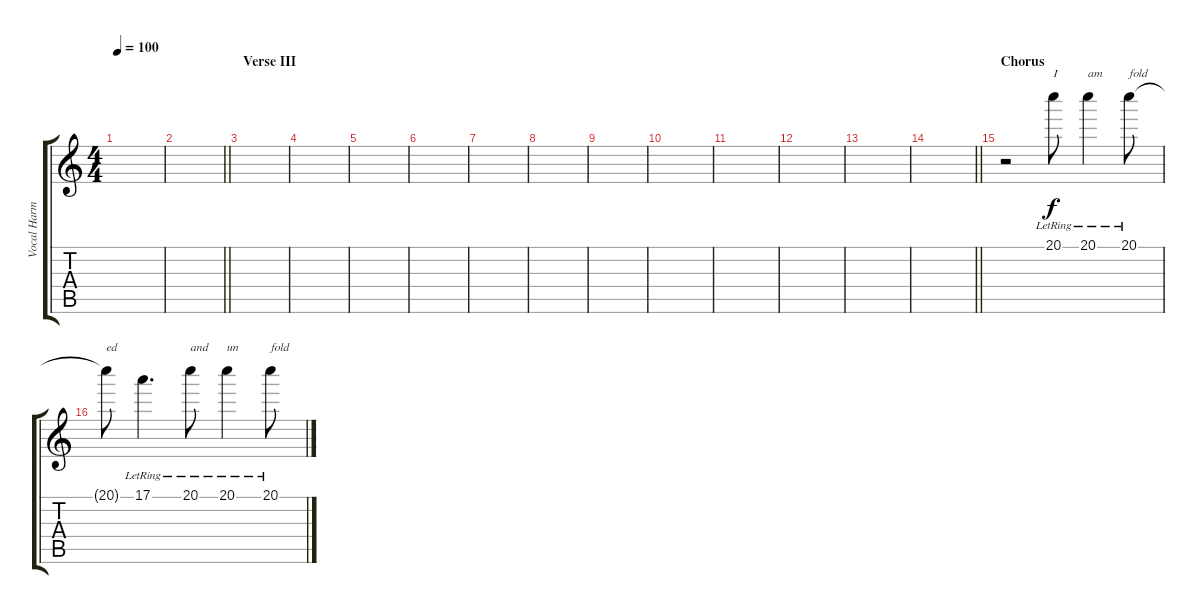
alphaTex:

\track ("Vocal Harmony" "Vocal Harm") {instrument acousticguitarnylon}
\staff {score tabs}
\tuning (E4 B3 G3 D3 A2 E2) {hide}
\ts (4 4)
\tempo 100
\clef g2
\ks c
|
\barLineRight lightlight
|
\section ("" "Verse III")
|
|
|
|
|
|
|
|
|
|
|
\barLineRight lightlight
|
\section ("" "Chorus")
r.2 20.1{lr}.8{txt "I"} 20.1{lr}.4{txt "am"} 20.1{lr}.8{txt "fold"} |
20.1{t}.8{txt "ed"} 17.1{lr}.4{d} 20.1{lr}.8{txt "and"} 20.1{lr}.4{txt "un"} 20.1{lr}.8{txt "fold"}
